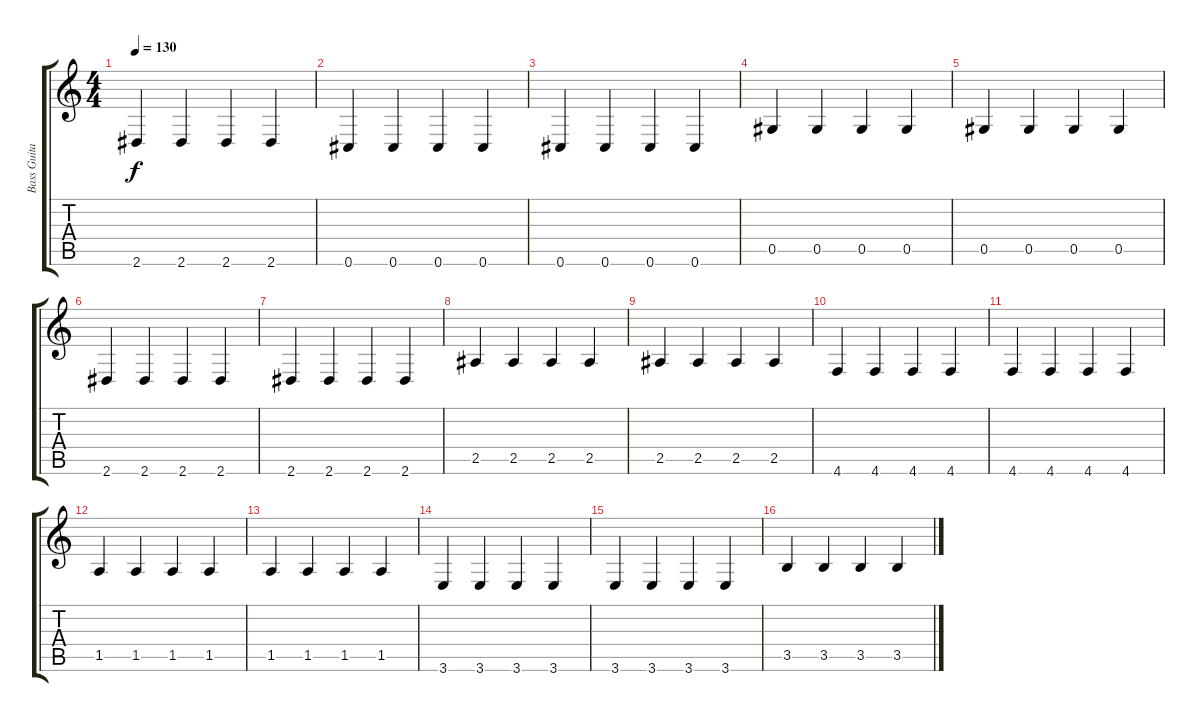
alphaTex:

\track ("Bass Guitar" "Bass Guita") {instrument electricbasspick}
\staff {score tabs}
\tuning (F4 Db4 Ab3 Db3 Ab2 Db2) {hide}
\ts (4 4)
\tempo 130
\clef g2
\ks c
2.6.4{dy f} 2.6.4 2.6.4 2.6.4 |
0.6.4 0.6.4 0.6.4 0.6.4 |
0.6.4 0.6.4 0.6.4 0.6.4 |
0.5.4 0.5.4 0.5.4 0.5.4 |
0.5.4 0.5.4 0.5.4 0.5.4 |
2.6.4 2.6.4 2.6.4 2.6.4 |
2.6.4 2.6.4 2.6.4 2.6.4 |
2.5.4 2.5.4 2.5.4 2.5.4 |
2.5.4 2.5.4 2.5.4 2.5.4 |
4.6.4 4.6.4 4.6.4 4.6.4 |
4.6.4 4.6.4 4.6.4 4.6.4 |
1.5.4 1.5.4 1.5.4 1.5.4 |
1.5.4 1.5.4 1.5.4 1.5.4 |
3.6.4 3.6.4 3.6.4 3.6.4 |
3.6.4 3.6.4 3.6.4 3.6.4 |
3.5.4 3.5.4 3.5.4 3.5.4
